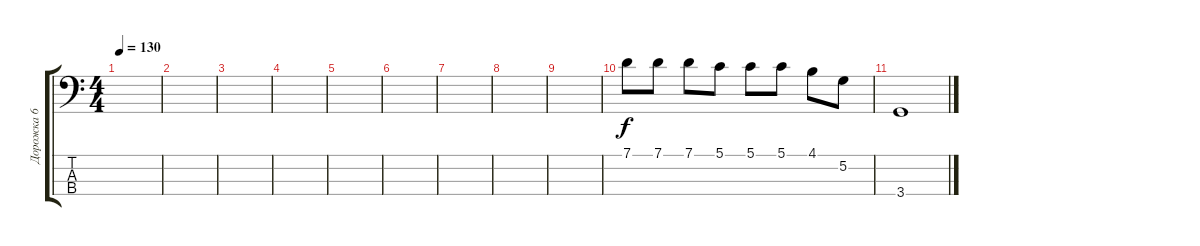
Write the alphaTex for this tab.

\track ("Дорожка 6" "Дорожка 6") {instrument electricbassfinger}
\staff {score tabs}
\tuning (G2 D2 A1 E1) {hide}
\ts (4 4)
\tempo 130
\clef f4
\ks c
|
|
|
|
|
|
|
|
|
7.1.8 7.1.8 7.1.8 5.1.8 5.1.8 5.1.8 4.1.8 5.2.8 |
3.4.1
